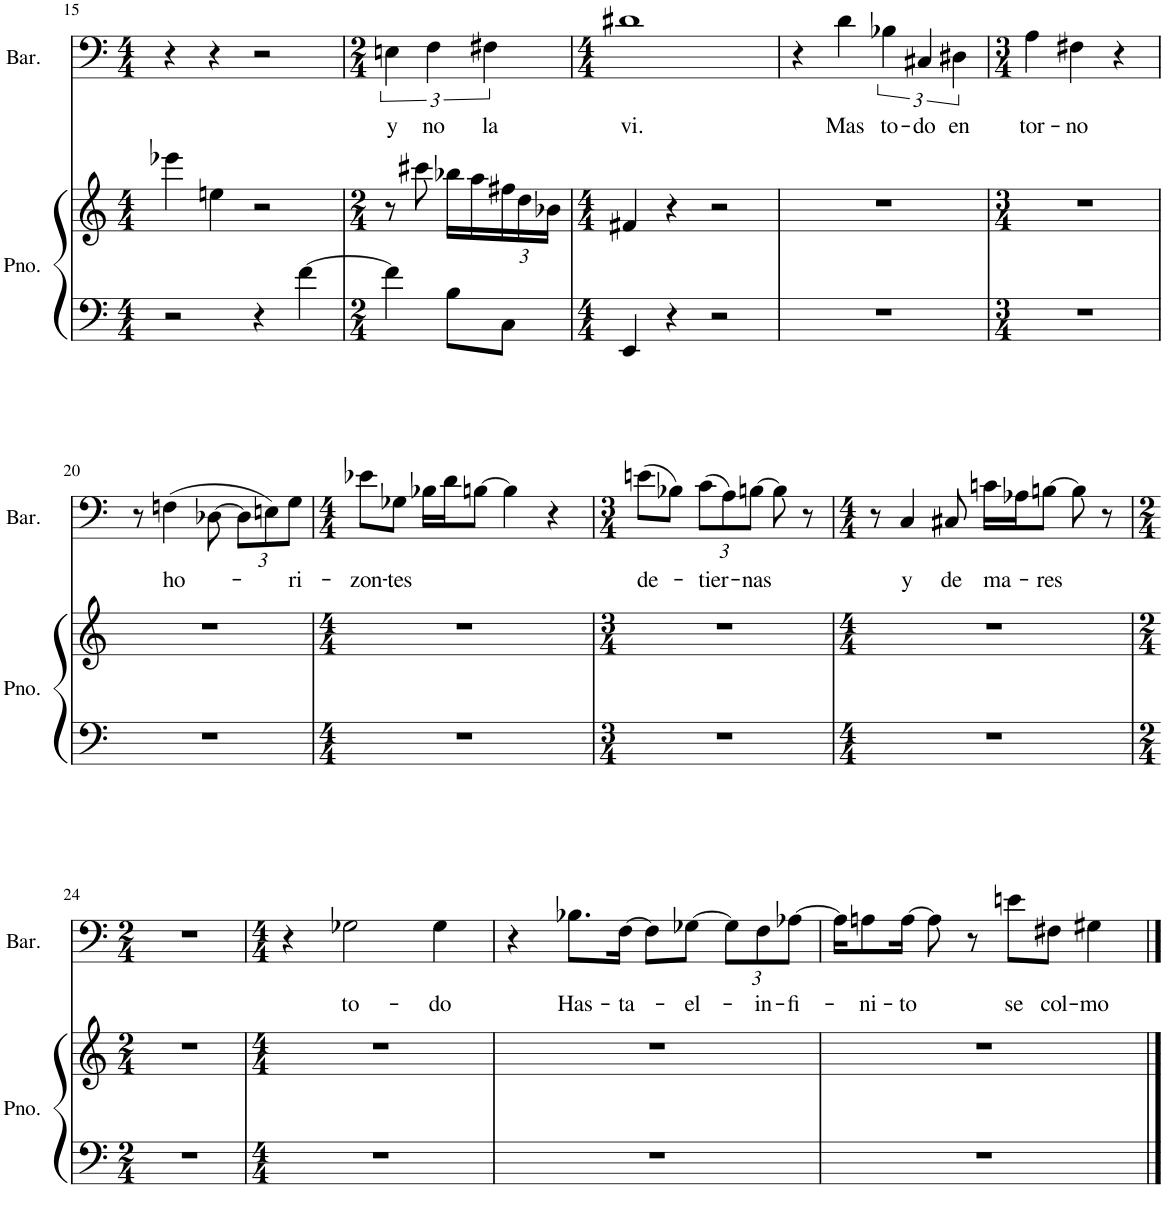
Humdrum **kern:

**kern	**kern	**kern	**text
*part2	*part2	*part1	*part1
*staff3	*staff2	*staff1	*staff1
*I"Piano	*	*I"Baritone	*
*I'Pno.	*	*I'Bar.	*
!!LO:PB:g=z
*clefF4	*clefG2	*clefF4	*
*k[]	*k[]	*k[]	*
*M4/4	*M4/4	*M4/4	*
=15	=15	=15	=15
2r	4eee-X\	4r	.
.	4een\	4r	.
4r	2r	2r	.
[4f\	.	.	.
=16	=16	=16	=16
*M2/4	*M2/4	*M2/4	*
!	!	!	!LO:LY:b
4f\]	8r	6En\	y
.	8ccc#X\	.	.
!	!	!	!LO:LY:b
.	.	6F\	no
8B\L	16bb-X\LL	.	.
.	16aa\	.	.
!	!	!	!LO:LY:b
.	.	6F#X\	la
*	*Xbrackettup	*	*
8C\J	24ff#X\	.	.
.	24dd\	.	.
.	24b-X\JJ	.	.
=17	=17	=17	=17
*M4/4	*M4/4	*M4/4	*
!	!	!	!LO:LY:b
4EE/	4f#X/	1d#X	vi.
4r	4r	.	.
2r	2r	.	.
=18	=18	=18	=18
1r	1r	4r	.
!	!	!	!LO:LY:b
.	.	4d\	Mas
!	!	!	!LO:LY:b
.	.	6B-X\	to-
!	!	!	!LO:LY:b
.	.	6C#X/	-do
!	!	!	!LO:LY:b
.	.	6D#X\	en
=19	=19	=19	=19
*M3/4	*M3/4	*M3/4	*
!	!	!	!LO:LY:b
2.r	2.r	4A\	tor-
!	!	!	!LO:LY:b
.	.	4F#X\	-no
.	.	4r	.
!!LO:LB:g=z
=20	=20	=20	=20
2.r	2.r	8r	.
!	!	!	!LO:LY:b
.	.	(4Fn\	ho-
.	.	[8D-X\	.
*	*	*Xbrackettup	*
.	.	12D-\L]	.
.	.	12En\)	.
!	!	!	!LO:LY:b
.	.	12G\J	-ri-
=21	=21	=21	=21
*M4/4	*M4/4	*M4/4	*
!	!	!	!LO:LY:b
1r	1r	8e-X\L	-zon-
!	!	!	!LO:LY:b
.	.	8G-X\J	-tes
.	.	16B-X\LL	.
.	.	16d\J	.
.	.	[8Bn\J	.
.	.	4B\]	.
.	.	4r	.
=22	=22	=22	=22
*M3/4	*M3/4	*M3/4	*
!	!	!	!LO:LY:b
2.r	2.r	(8en\L	de-
.	.	8B-X\J)	.
!	!	!	!LO:LY:b
.	.	(12c\L	-tier-
.	.	12A\)	.
!	!	!	!LO:LY:b
.	.	[12Bn\J	-nas
.	.	8B\]	.
.	.	8r	.
=23	=23	=23	=23
*M4/4	*M4/4	*M4/4	*
1r	1r	8r	.
!	!	!	!LO:LY:b
.	.	4C/	y
!	!	!	!LO:LY:b
.	.	8C#X/	de
!	!	!	!LO:LY:b
.	.	16cn\LL	ma-
.	.	16A-X\J	.
!	!	!	!LO:LY:b
.	.	[8Bn\J	-res
.	.	8B\]	.
.	.	8r	.
!!LO:LB:g=z
=24	=24	=24	=24
*M2/4	*M2/4	*M2/4	*
2r	2r	2r	.
=25	=25	=25	=25
*M4/4	*M4/4	*M4/4	*
1r	1r	4r	.
!	!	!	!LO:LY:b
.	.	2G-X\	to-
!	!	!	!LO:LY:b
.	.	4G-\	-do
=26	=26	=26	=26
1r	1r	4r	.
!	!	!	!LO:LY:b
.	.	8.B-X\L	Has-
!	!	!	!LO:LY:b
.	.	[16F\Jk	-ta-
.	.	8F\L]	.
!	!	!	!LO:LY:b
.	.	[8G-X\J	el-
.	.	12G-\L]	.
!	!	!	!LO:LY:b
.	.	12F\	-in-
!	!	!	!LO:LY:b
.	.	[12A-X\J	-fi-
=27	=27	=27	=27
1r	1r	16A-\KL]	.
!	!	!	!LO:LY:b
.	.	8An\	-ni-
!	!	!	!LO:LY:b
.	.	[16A\Jk	-to
.	.	8A\]	.
.	.	8r	.
!	!	!	!LO:LY:b
.	.	8en\L	se
!	!	!	!LO:LY:b
.	.	8F#X\J	col-
!	!	!	!LO:LY:b
.	.	4G#X\	-mo
==	==	==	==
*-	*-	*-	*-
